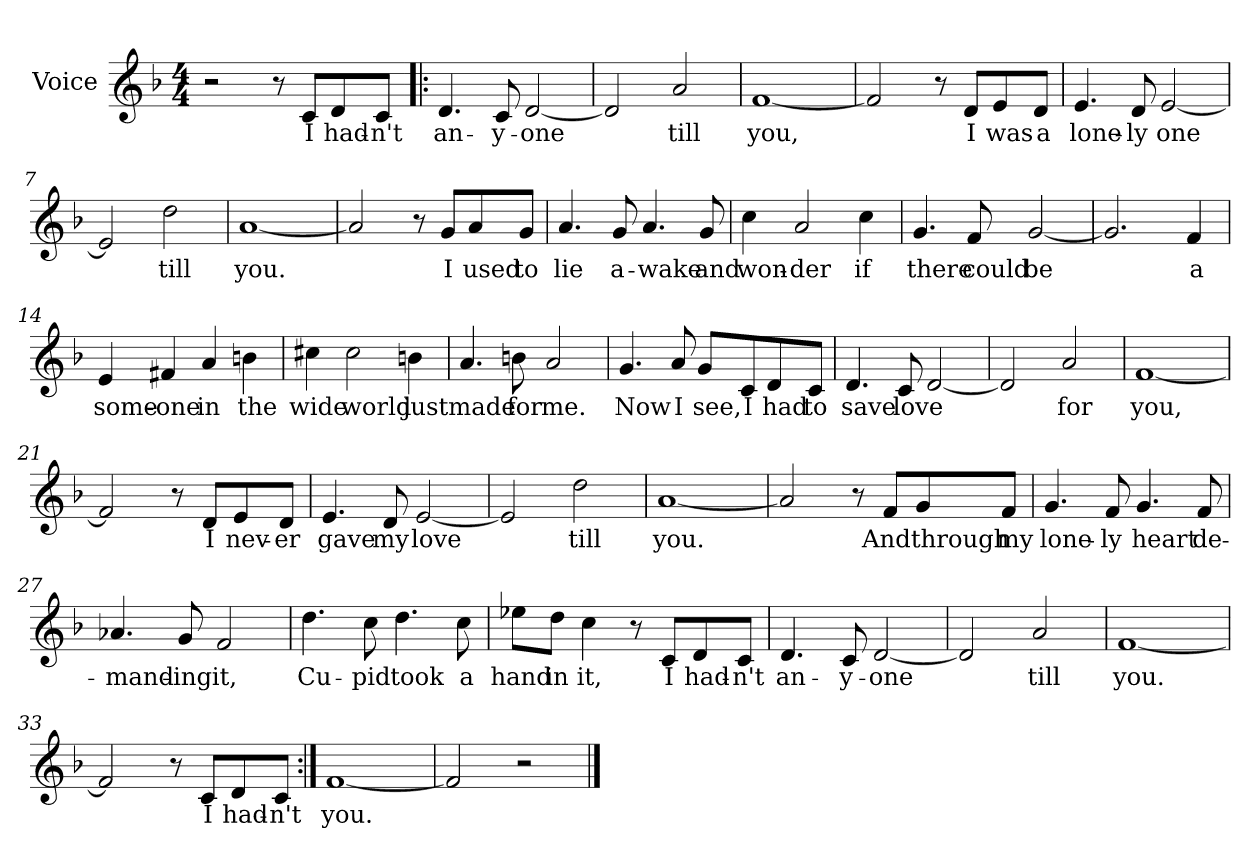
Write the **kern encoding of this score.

**kern	**text
*part1	*part1
*staff1	*staff1
*I"Voice	*
*clefG2	*
*k[b-]	*
*F:	*
*M4/4	*
=1	=1
2r	.
8r	.
8c/L	I
8d/	had-
8c/J	-n't
=2!|:	=2!|:
4.d/	an-
8c/	-y-
[2d/	-one
=3	=3
2d/]	.
2a/	till
=4	=4
[1f	you,
=5	=5
2f/]	.
8r	.
8d/L	I
8e/	was
8d/J	a
=6	=6
4.e/	lone-
8d/	-ly
[2e/	one
=7	=7
2e/]	.
2dd\	till
!!LO:LB:g=z
=8	=8
[1a	you.
=9	=9
2a/]	.
8r	.
8g/L	I
8a/	used
8g/J	to
=10	=10
4.a/	lie
8g/	a-
4.a/	-wake
8g/	and
=11	=11
4cc\	won-
2a/	-der
4cc\	if
=12	=12
4.g/	there
8f/	could
[2g/	be
!!LO:LB:g=z
=13	=13
2.g/]	.
4f/	a
=14	=14
4e/	some-
4f#X/	-one
4a/	in
4bn\	the
=15	=15
4cc#X\	wide
2cc#\	world
4bn\	just
=16	=16
4.a/	made
8bn\	for
2a/	me.
=17	=17
4.g/	Now
8a/	I
8g/L	see,
8c/	I
8d/	had
8c/J	to
!!LO:LB:g=z
=18	=18
4.d/	save
8c/	love
[2d/	.
=19	=19
2d/]	.
2a/	for
=20	=20
[1f	you,
=21	=21
2f/]	.
8r	.
8d/L	I
8e/	nev-
8d/J	-er
=22	=22
4.e/	gave
8d/	my
[2e/	love
=23	=23
2e/]	.
2dd\	till
=24	=24
[1a	you.
!!LO:LB:g=z
=25	=25
2a/]	.
8r	.
8f/L	And
8g/	through
8f/J	my
=26	=26
4.g/	lone-
8f/	-ly
4.g/	heart
8f/	de-
=27	=27
4.a-X/	-mand-
8g/	-ing
2f/	it,
=28	=28
4.dd\	Cu-
8cc\	-pid
4.dd\	took
8cc\	a
!!LO:LB:g=z
=29	=29
8ee-X\L	hand
8dd\J	in
4cc\	it,
8r	.
8c/L	I
8d/	had-
8c/J	-n't
=30	=30
4.d/	an-
8c/	-y-
[2d/	-one
=31	=31
2d/]	.
2a/	till
=32	=32
[1f	you.
=33	=33
2f/]	.
8r	.
8c/L	I
8d/	had-
8c/J	-n't
=34:|!	=34:|!
[1f	you.
=35	=35
2f/]	.
2r	.
==	==
*-	*-
